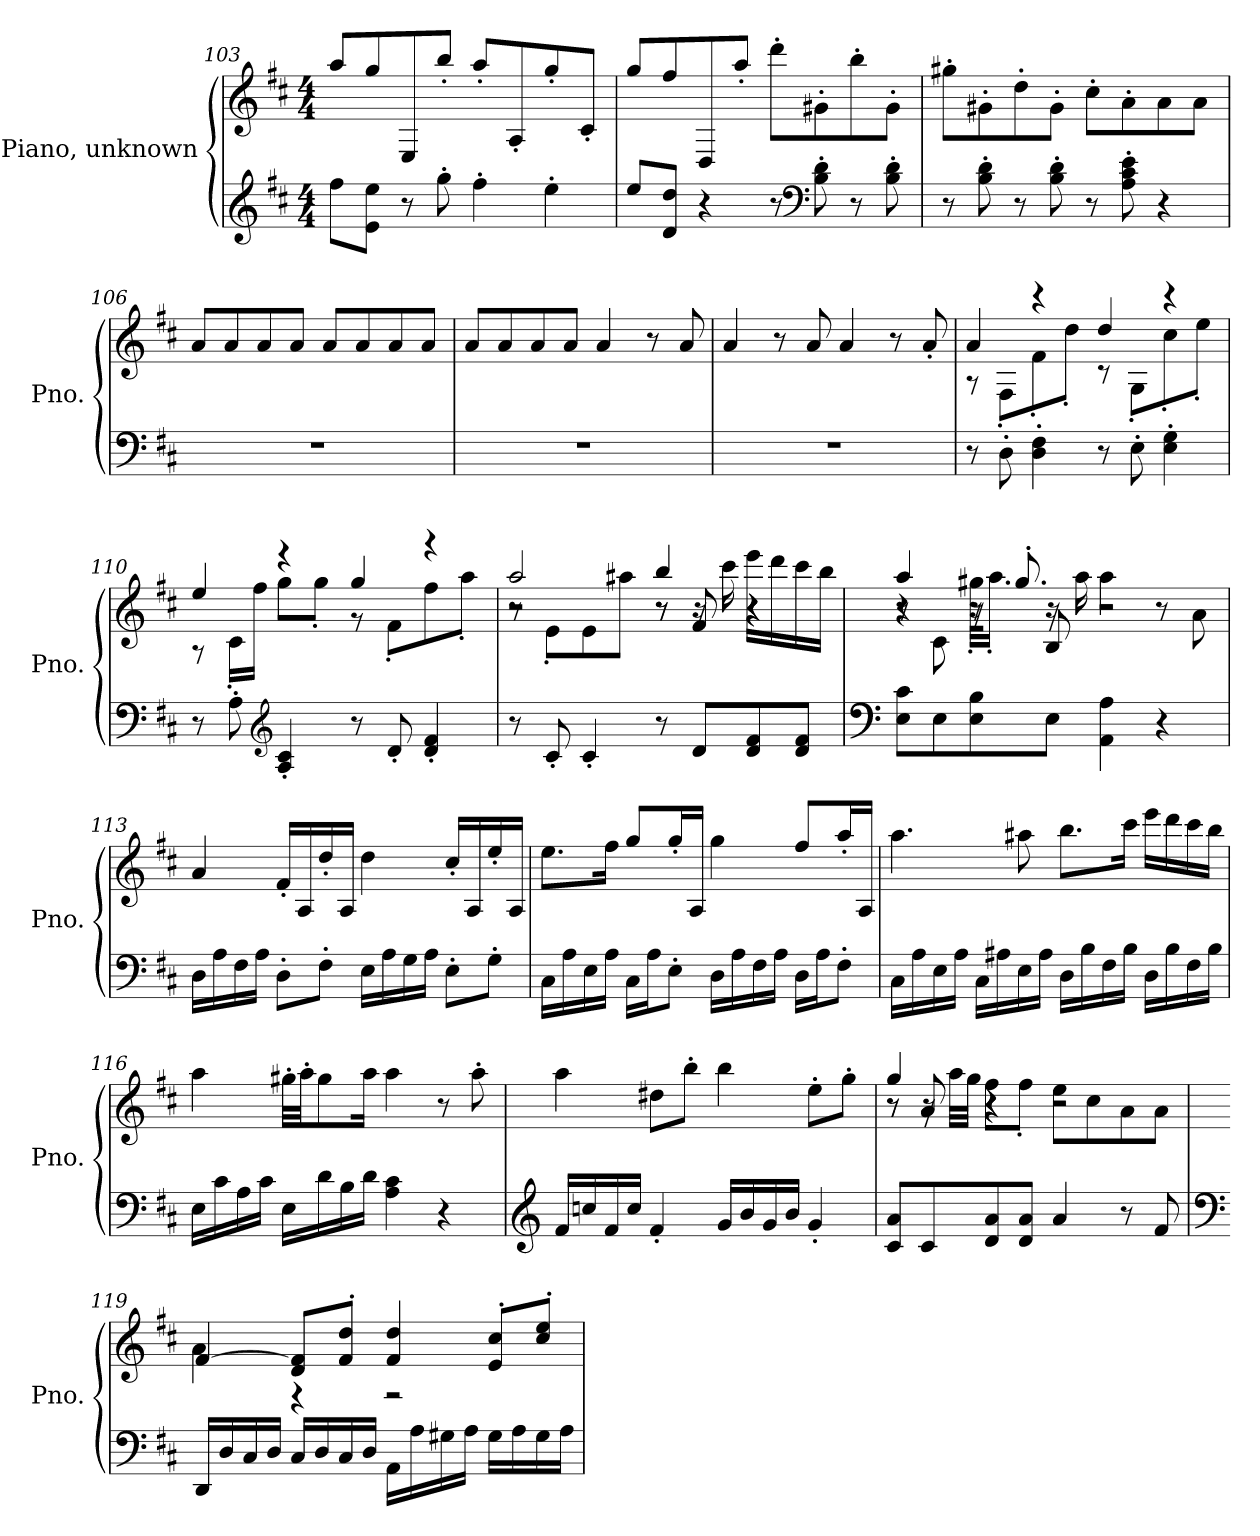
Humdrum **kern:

**kern	**kern
*part1	*part1
*staff2	*staff1
*I"Piano, unknown	*
*I'Pno.	*
*clefG2	*clefG2
*k[f#c#]	*k[f#c#]
*M4/4	*M4/4
=103	=103
8ff#\L	8aa/L
8e\ 8ee\J	8gg/
8r	8E/
8gg'\	8bb'/J
4ff#'\	8aa'/L
.	8A'/
4ee'\	8gg'/
.	8c#'/J
!!LO:LB:g=z
=104	=104
8ee/L	8gg/L
8d/ 8dd/J	8ff#/
4r	8D/
.	8aa'/J
8r	8ddd'\L
*clefF4	*
8B\' 8d\'	8g#X'\
8r	8bb'\
8B\' 8d\'	8g#'\J
=105	=105
8r	8gg#X'\L
8B\' 8d\'	8g#X'\
8r	8dd'\
8B\' 8d\'	8g#'\J
8r	8cc#'\L
8A\' 8c#\' 8e\'	8a'\
4r	8a\
.	8a\J
=106	=106
1r	8a/L
.	8a/
.	8a/
.	8a/J
.	8a/L
.	8a/
.	8a/
.	8a/J
=107	=107
1r	8a/L
.	8a/
.	8a/
.	8a/J
.	4a/
.	8r
.	8a/
=108	=108
1r	4a/
.	8r
.	8a/
.	4a/
.	8r
.	8a'/
!!LO:LB:g=z
=109	=109
*	*^
8r	4a/	8r
8D'\	.	8F#'\L
4D\' 4F#\'	4r	8f#'\
.	.	8dd'\J
8r	4dd/	8r
8E'\	.	8G'\L
4E\' 4G\'	4r	8cc#'\
.	.	8ee'\J
=110	=110	=110
8r	4ee/	8r
8A'\	.	16c#'\LL
.	.	16ff#\JJ
*clefG2	*	*
4A/' 4c#/'	4r	8gg\L
.	.	8gg'\J
8r	4gg/	8r
8d'/	.	8f#'\L
4d/' 4f#/'	4r	8ff#\
.	.	8aa'\J
=111	=111	=111
*	*	*^
8r	2aa/	8r	2r
8c#'/	.	8e'\L	.
4c#'/	.	8e\	.
.	.	8aa#X\J	.
8r	4bb/	8r	8r
8d/L	.	16r	8f#/
.	.	16ccc#\	.
8d/ 8f#/	4r	16eee\LL	4r
.	.	16ddd\	.
8d/ 8f#/J	.	16ccc#\	.
.	.	16bb\JJ	.
!!LO:PB:g=z	!!	!!
=112	=112	=112	=112
*clefF4	*	*	*
8E\ 8c#\L	4aa/	8r	4r
8E\	.	8c#\	.
8E\ 8B\	16r	32gg#X'\KLL	8r
.	.	16.aa'\JJ	.
.	8.gg#'/	.	.
8E\J	.	16r	8B/
.	.	16aa\	.
4AA\ 4A\	2r	4aa\	2r
4r	.	8r	.
.	.	8a\	.
*	*v	*v	*v
=113	=113
16D\LL	4a/
16A\	.
16F#\	.
16A\JJ	.
8D'\L	16f#'/LL
.	16A/
8F#'\J	16dd'/
.	16A/JJ
16E\LL	4dd\
16A\	.
16G\	.
16A\JJ	.
8E'\L	16cc#'/LL
.	16A/
8G'\J	16ee'/
.	16A/JJ
=114	=114
16C#\LL	8.ee\L
16A\	.
16E\	.
16A\JJ	16ff#\Jk
16C#\LL	8gg/L
16A\J	.
8E'\J	16gg'/L
.	16A/JJ
16D\LL	4gg\
16A\	.
16F#\	.
16A\JJ	.
16D\LL	8ff#/L
16A\J	.
8F#'\J	16aa'/L
.	16A/JJ
!!LO:LB:g=z
=115	=115
16C#\LL	4.aa\
16A\	.
16E\	.
16A\JJ	.
16C#\LL	.
16A#X\	.
16E\	8aa#X\
16A#\JJ	.
16D\LL	8.bb\L
16B\	.
16F#\	.
16B\JJ	16ccc#\Jk
16D\LL	16eee\LL
16B\	16ddd\
16F#\	16ccc#\
16B\JJ	16bb\JJ
=116	=116
16E\LL	4aa\
16c#\	.
16A\	.
16c#\JJ	.
16E\LL	32gg#X'\LLL
.	32aa'\JJ
16d\	8gg#\
16B\	.
16d\JJ	16aa\Jk
4A\ 4c#\	4aa\
4r	8r
.	8aa'\
=117	=117
*clefG2	*
16f#/LL	4aa\
16ccn/	.
16f#/	.
16cc/JJ	.
4f#'/	8dd#X\L
.	8bb'\J
16g/LL	4bb\
16b/	.
16g/	.
16b/JJ	.
4g'/	8ee'\L
.	8gg'\J
!!LO:LB:g=z
=118	=118
*	*^
*	*	*^
8c#/ 8a/L	4gg/	8r	8r
8c#/	.	16r	8a/
.	.	32aa\LLL	.
.	.	32gg\JJJ	.
8d/ 8a/	4r	8ff#\L	4r
8d/ 8a/J	.	8ff#'\J	.
4a/	2r	8ee\L	2r
.	.	8cc#\	.
8r	.	8a\	.
8f#/	.	8a\J	.
*	*v	*v	*v
=119	=119
*clefF4	*
*	*^
16DD/LL	[4f#/	4a\
16D/	.	.
16C#/	.	.
16D/JJ	.	.
16C#/LL	8d/ 8f#/]L	4r
16D/	.	.
16C#/	8f#/' 8dd/'J	.
16D/JJ	.	.
16AA\LL	4f#/ 4dd/	2r
16A\	.	.
16G#X\	.	.
16A\JJ	.	.
16G#\LL	8e/' 8cc#/'L	.
16A\	.	.
16G#\	8cc#/' 8ee/'J	.
16A\JJ	.	.
*	*v	*v
=	=
*-	*-
